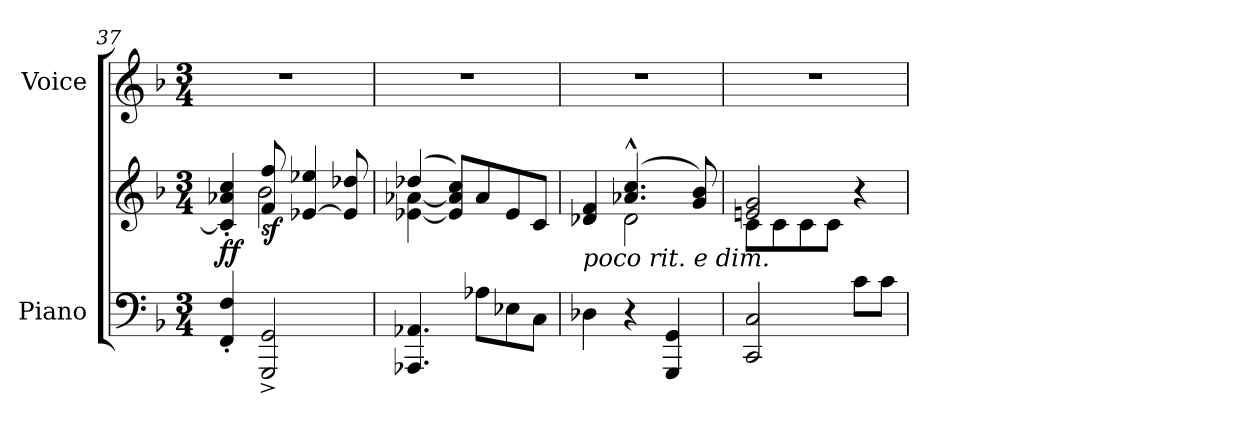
**kern	**kern	**dynam	**kern
*part2	*part2	*part2	*part1
*staff3	*staff2	*staff2/3	*staff1
*I"Piano	*	*	*I"Voice
*I'Pno	*	*	*
*clefF4	*clefG2	*	*clefG2
*k[b-]	*k[b-]	*	*k[b-]
*M3/4	*M3/4	*	*M3/4
=37	=37	=37	=37
*	*^	*	*
!	!	!	!LO:DY:b	!
4FF/' 4F/'	4c/]' 4a-X/' 4cc/'	4ryy	ff	2.r
!	!	!	!LO:DY:b	!
2GGG/^ 2GG/^	8f/ 8ff/	2b-\	sf	.
.	[<4e-X/ 4ee-X/	.	.	.
.	8e-/] 8dd-X/	.	.	.
=38	=38	=38	=38	=38
4.AAA-X/ 4.AA-X/	(4dd-X/	[4e-X\ [4a-X\	.	2.r
.	8e-/] 8a-/] 8cc/L)	2ryy	.	.
8A-X\L	8a-/	.	.	.
8E-X\	8e-/	.	.	.
8C\J	8c/J	.	.	.
=39	=39	=39	=39	=39
!	!LO:TX:b:i:t=poco rit. e dim.	!	!	!
4D-X\	4d-X/ 4f/	4ryy	.	2.r
4r	(4.a-X/^^ 4.cc/^^	2d-\	.	.
4GGG/ 4GG/	.	.	.	.
.	8g/ 8b-/)	.	.	.
=40	=40	=40	=40	=40
2CC/ 2C/	2en/ 2g/	8c\L	.	2.r
.	.	8c\	.	.
.	.	8c\	.	.
.	.	8c\J	.	.
8c\L	4r	4ryy	.	.
8c\J	.	.	.	.
*	*v	*v	*	*
=	=	=	=
*-	*-	*-	*-
